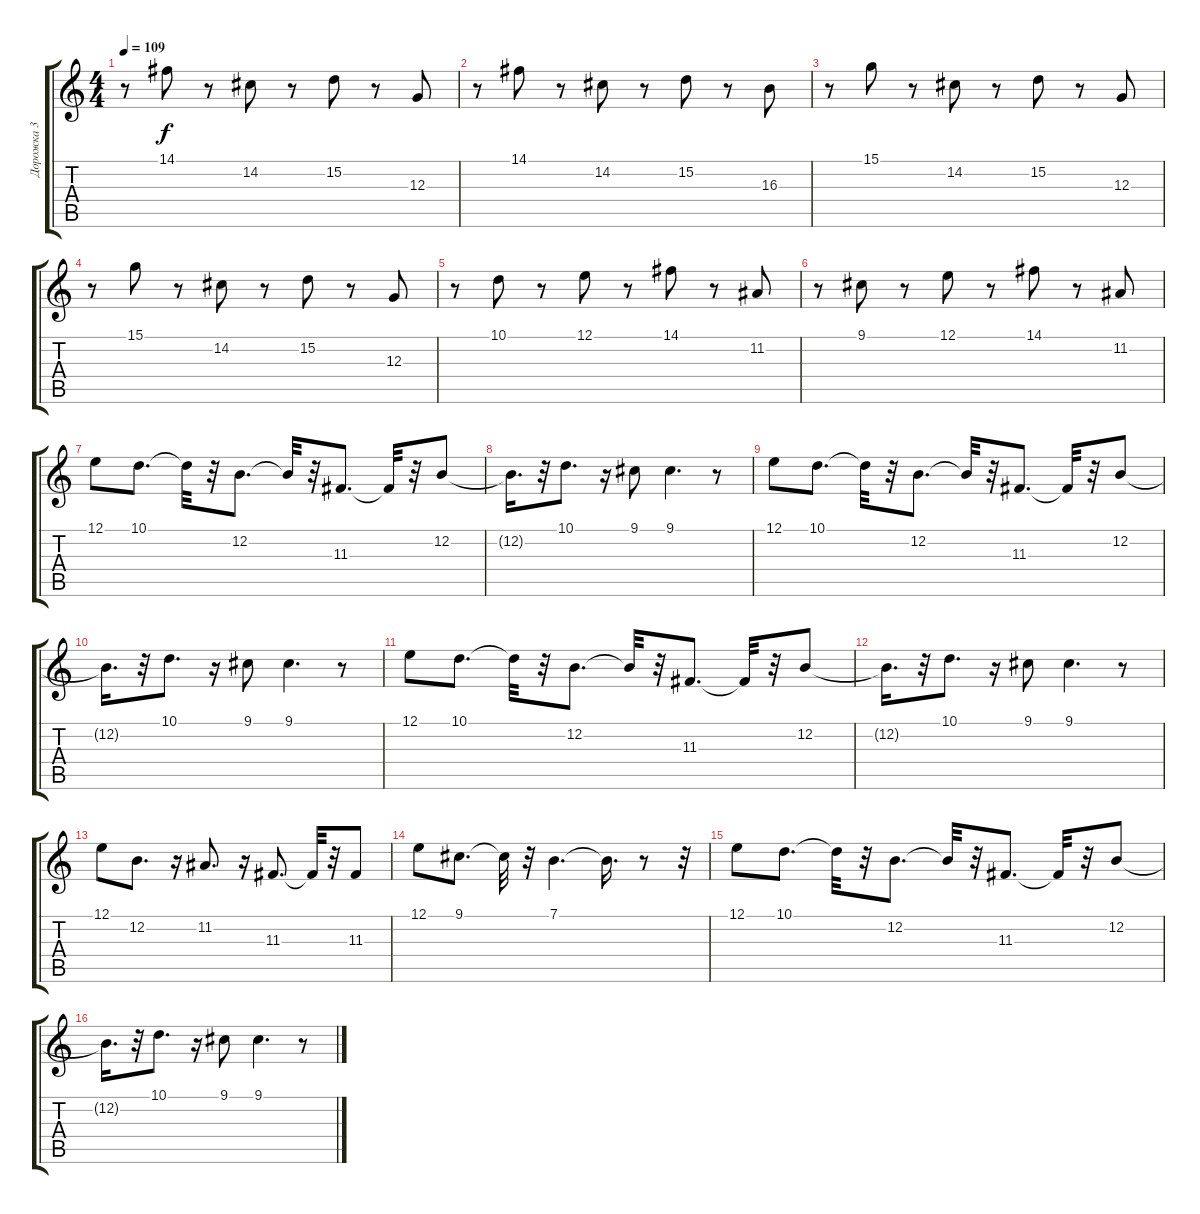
\track ("Дорожка 3" "Дорожка 3") {instrument vibraphone}
\staff {score tabs}
\tuning (E4 B3 G3 D3 A2 E2) {hide}
\ts (4 4)
\tempo 109
\clef g2
\ks c
r.8{dy f} 14.1.8 r.8 14.2.8 r.8 15.2.8 r.8 12.3.8 |
r.8 14.1.8 r.8 14.2.8 r.8 15.2.8 r.8 16.3.8 |
r.8 15.1.8 r.8 14.2.8 r.8 15.2.8 r.8 12.3.8 |
r.8 15.1.8 r.8 14.2.8 r.8 15.2.8 r.8 12.3.8 |
r.8 10.1.8 r.8 12.1.8 r.8 14.1.8 r.8 11.2.8 |
r.8 9.1.8 r.8 12.1.8 r.8 14.1.8 r.8 11.2.8 |
12.1.8{volume 16 balance 8} 10.1.8{d} 10.1{t}.32 r.32 12.2.8{d} 12.2{t}.32 r.32 11.3.8{d} 11.3{t}.32 r.32 12.2.8 |
12.2{t}.16{d} r.32 10.1.8{d} r.16 9.1.8 9.1.4{d} r.8 |
12.1.8 10.1.8{d} 10.1{t}.32 r.32 12.2.8{d} 12.2{t}.32 r.32 11.3.8{d} 11.3{t}.32 r.32 12.2.8 |
12.2{t}.16{d} r.32 10.1.8{d} r.16 9.1.8 9.1.4{d} r.8 |
12.1.8 10.1.8{d} 10.1{t}.32 r.32 12.2.8{d} 12.2{t}.32 r.32 11.3.8{d} 11.3{t}.32 r.32 12.2.8 |
12.2{t}.16{d} r.32 10.1.8{d} r.16 9.1.8 9.1.4{d} r.8 |
12.1.8 12.2.8{d} r.16 11.2.8{d} r.16 11.3.8{d} 11.3{t}.32 r.32 11.3.8 |
12.1.8 9.1.8{d} 9.1{t}.32 r.32 7.1.4{d} 7.1{t}.16{d} r.8 r.32 |
12.1.8 10.1.8{d} 10.1{t}.32 r.32 12.2.8{d} 12.2{t}.32 r.32 11.3.8{d} 11.3{t}.32 r.32 12.2.8 |
12.2{t}.16{d} r.32 10.1.8{d} r.16 9.1.8 9.1.4{d} r.8
